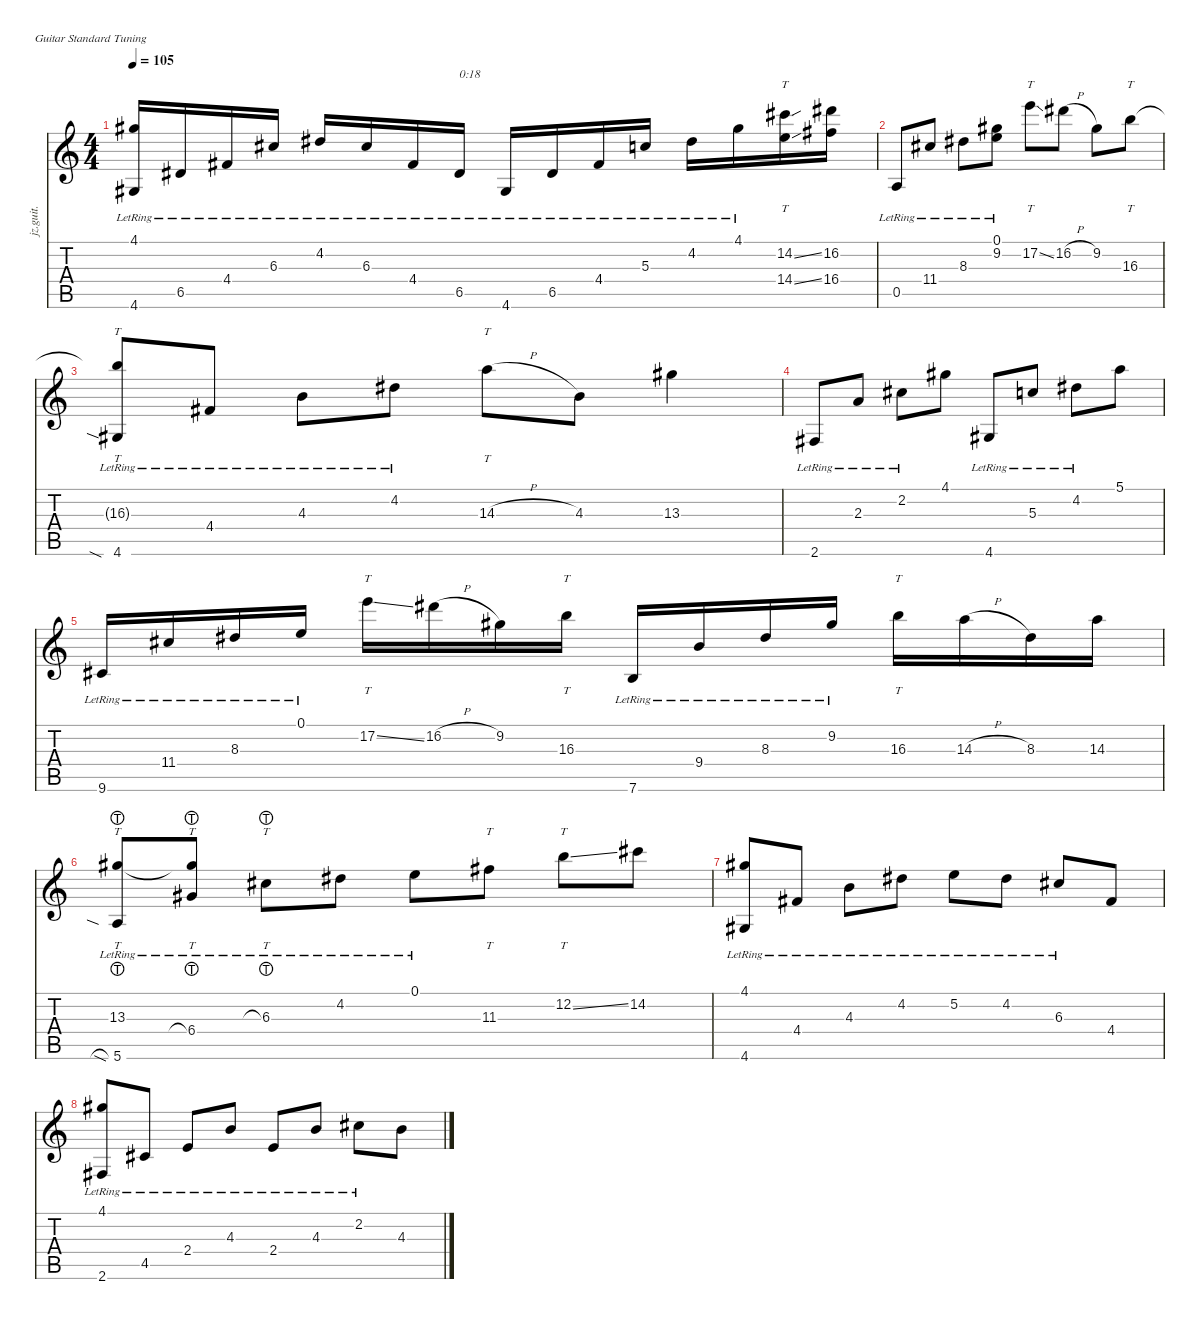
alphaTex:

\defaultSystemsLayout 4
\hideDynamics
\bracketExtendMode nobrackets
\track ("Jazz Guitar" "jz.guit.") {instrument electricguitarjazz}
\staff {score tabs}
\tuning (E4 B3 G3 D3 A2 E2)
\ts (4 4)
\tempo 105
\clef g2
\ks c
(4.6{lr acc #} 4.1{lr acc #}).16{dy mf beam Up} 6.5{lr acc #}.16{beam Up} 4.4{lr acc #}.16{beam Up} 6.3{lr acc #}.16{beam Up} 4.2{lr acc #}.16{beam Up} 6.3{lr acc #}.16{beam Up} 4.4{lr acc #}.16{beam Up} 6.5{lr acc #}.16{txt "0:18" beam Up} 4.6{lr acc #}.16{beam Up} 6.5{lr acc #}.16{beam Up} 4.4{lr acc #}.16{beam Up} 5.3{lr}.16{beam Up} 4.2{lr acc #}.16{beam Down} 4.1{lr acc #}.16{beam Down} (14.2{ss acc #} 14.4{ss}).16{tt beam Down} (16.4{acc #} 16.2{acc #}).16{beam Down} |
0.5{lr}.8{beam Up} 11.4{lr acc #}.8{beam Up} 8.3{lr acc #}.8{beam Down} (9.2{lr acc #} 0.1{lr}).8{beam Down} 17.2{ss}.8{tt beam Down} 16.2{h acc #}.8{beam Down} 9.2{acc #}.8{beam Down} 16.3.8{tt beam Down} |
(4.6{sia lr acc #} 16.3{t}).8{tt beam Up} 4.4{lr acc #}.8{beam Up} 4.3{lr}.8{beam Down} 4.2{lr acc #}.8{beam Down} 14.3{h}.8{tt beam Down} 4.3.8{beam Down} 13.3{acc #}.4{beam Down} |
2.6{lr acc #}.8{beam Up} 2.3{lr}.8{beam Up} 2.2{lr acc #}.8{beam Down} 4.1{acc #}.8{beam Down} 4.6{lr acc #}.8{beam Up} 5.3{lr}.8{beam Up} 4.2{lr acc #}.8{beam Down} 5.1.8{beam Down} |
9.6{lr acc #}.16{beam Up} 11.4{lr acc #}.16{beam Up} 8.3{lr acc #}.16{beam Up} 0.1{lr}.16{beam Up} 17.2{ss}.16{tt beam Down} 16.2{h acc #}.16{beam Down} 9.2{acc #}.16{beam Down} 16.3.16{tt beam Down} 7.6{lr}.16{beam Up} 9.4{lr}.16{beam Up} 8.3{lr acc #}.16{beam Up} 9.2{lr acc #}.16{beam Up} 16.3.16{tt beam Down} 14.3{h}.16{beam Down} 8.3{acc #}.16{beam Down} 14.3.16{beam Down} |
(13.3{acc #} 5.6{sia lht lr}).8{tt beam Up} (6.4{lht lr acc #} 13.3{t acc #}).8{tt beam Up} 6.3{lht lr acc #}.8{tt beam Down} 4.2{lr acc #}.8{beam Down} 0.1{lr}.8{beam Down} 11.3{acc #}.8{tt beam Down} 12.2{ss}.8{tt beam Down} 14.2{acc #}.8{beam Down} |
(4.6{lr acc #} 4.1{lr acc #}).8{beam Up} 4.4{lr acc #}.8{beam Up} 4.3{lr}.8{beam Down} 4.2{lr acc #}.8{beam Down} 5.2{lr}.8{beam Down} 4.2{lr acc #}.8{beam Down} 6.3{lr acc #}.8{beam Up} 4.4{acc #}.8{beam Up} |
(4.1{lr acc #} 2.6{lr acc #}).8{beam Up} 4.5{lr acc #}.8{beam Up} 2.4{lr}.8{beam Up} 4.3{lr}.8{beam Up} 2.4{lr}.8{beam Up} 4.3{lr}.8{beam Up} 2.2{lr acc #}.8{beam Down} 4.3.8{beam Down}
